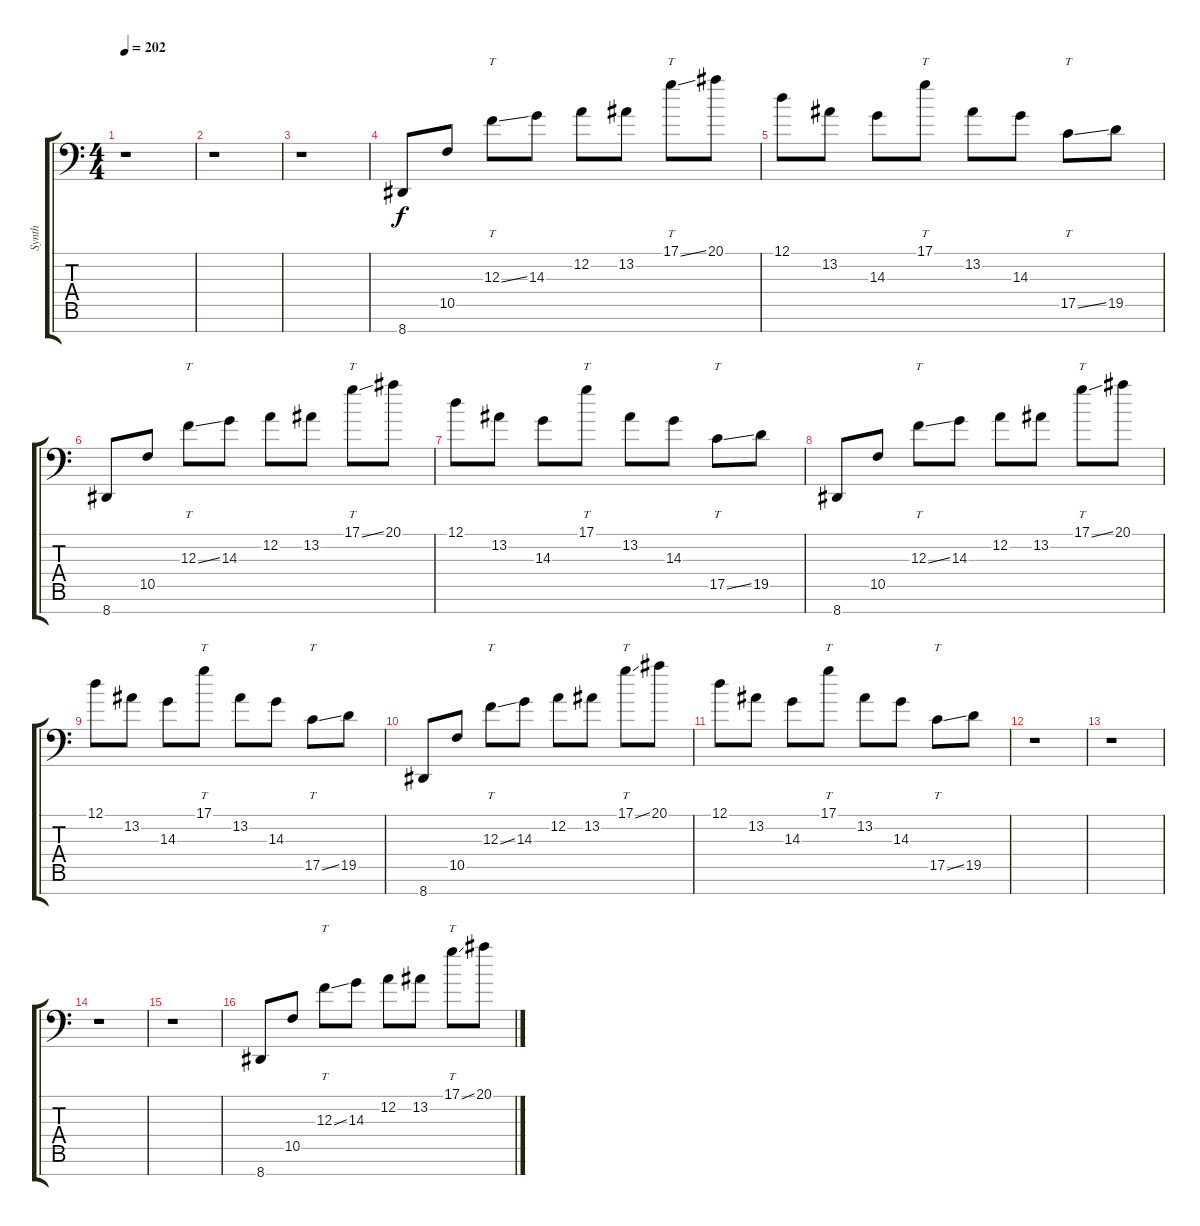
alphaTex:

\track ("Synth " "Synth ") {instrument lead1square}
\staff {score tabs}
\tuning (D4 A3 F3 C3 G2 D2 G1) {hide}
\ts (4 4)
\tempo 202
\clef f4
\ks c
r.1{dy f} |
r.1 |
r.1 |
8.7.8 10.5.8 12.3{ss}.8{tt} 14.3.8 12.2.8 13.2.8 17.1{ss}.8{tt} 20.1.8 |
12.1.8 13.2.8 14.3.8 17.1.8{tt} 13.2.8 14.3.8 17.5{ss}.8{tt} 19.5.8 |
8.7.8 10.5.8 12.3{ss}.8{tt} 14.3.8 12.2.8 13.2.8 17.1{ss}.8{tt} 20.1.8 |
12.1.8 13.2.8 14.3.8 17.1.8{tt} 13.2.8 14.3.8 17.5{ss}.8{tt} 19.5.8 |
8.7.8 10.5.8 12.3{ss}.8{tt} 14.3.8 12.2.8 13.2.8 17.1{ss}.8{tt} 20.1.8 |
12.1.8 13.2.8 14.3.8 17.1.8{tt} 13.2.8 14.3.8 17.5{ss}.8{tt} 19.5.8 |
8.7.8 10.5.8 12.3{ss}.8{tt} 14.3.8 12.2.8 13.2.8 17.1{ss}.8{tt} 20.1.8 |
12.1.8 13.2.8 14.3.8 17.1.8{tt} 13.2.8 14.3.8 17.5{ss}.8{tt} 19.5.8 |
r.1 |
r.1 |
r.1 |
r.1 |
8.7.8 10.5.8 12.3{ss}.8{tt} 14.3.8 12.2.8 13.2.8 17.1{ss}.8{tt} 20.1.8
